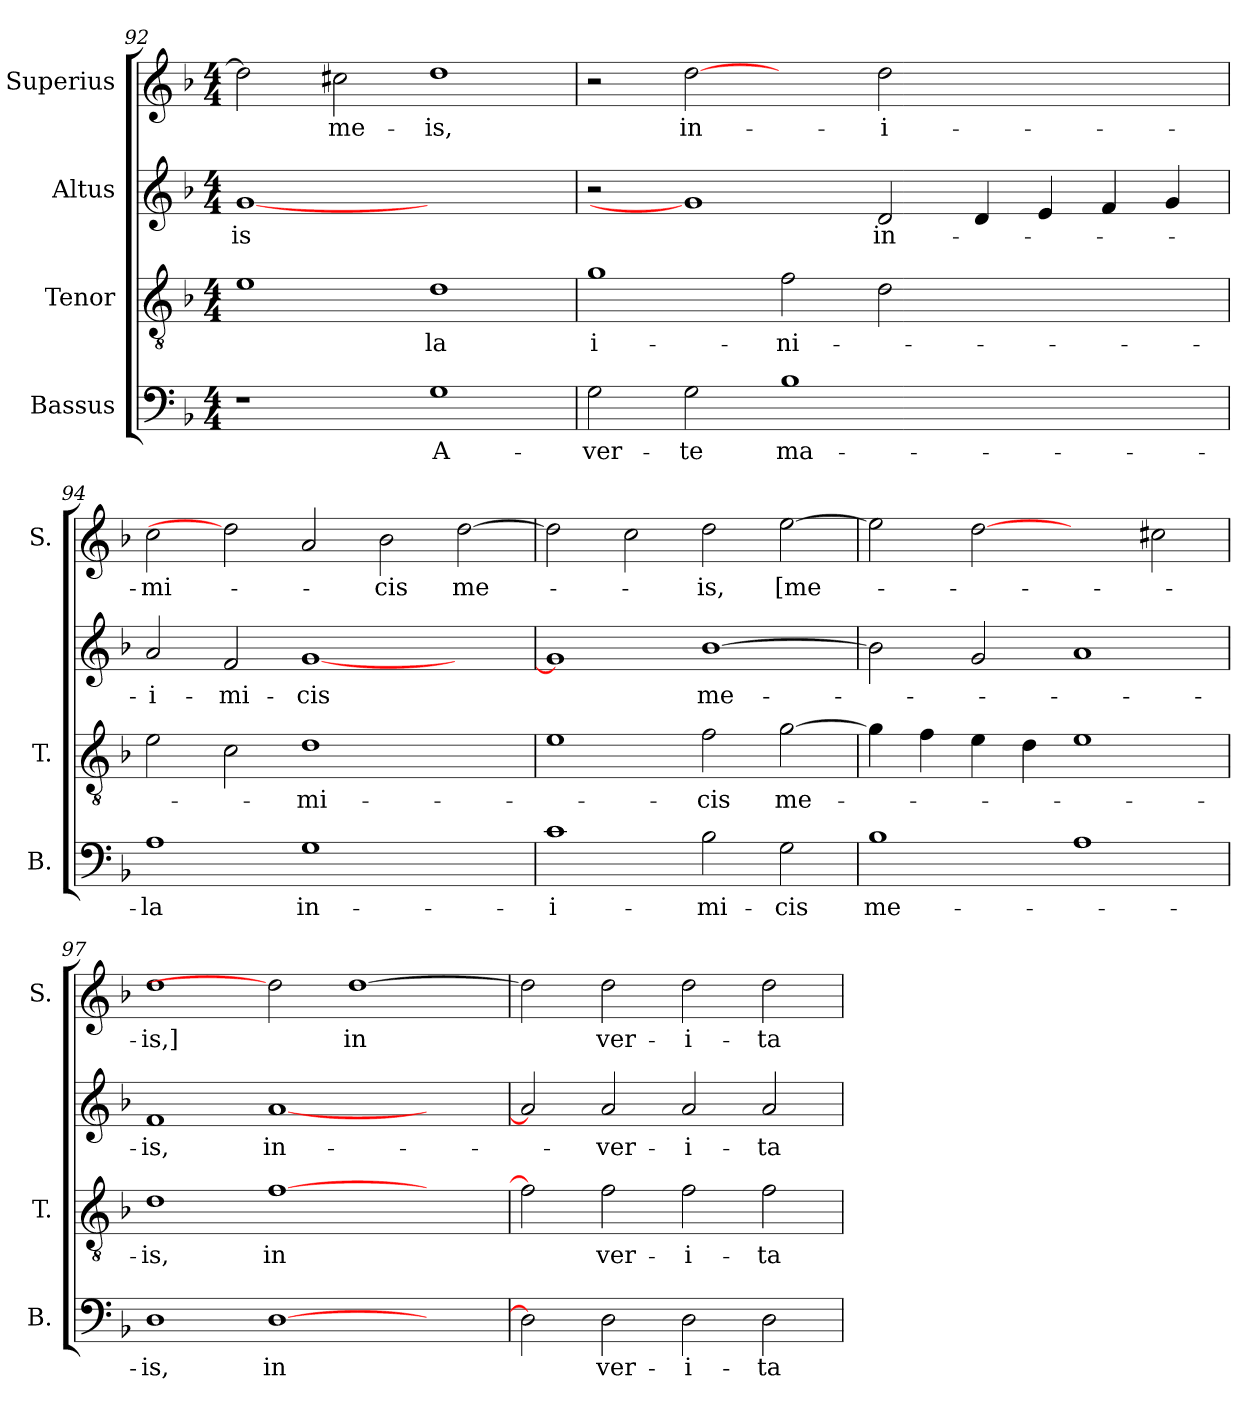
**kern	**text	**kern	**text	**kern	**text	**kern	**text
*part4	*part4	*part3	*part3	*part2	*part2	*part1	*part1
*staff4	*staff4	*staff3	*staff3	*staff2	*staff2	*staff1	*staff1
*I"Bassus	*	*I"Tenor	*	*I"Altus	*	*I"Superius	*
*I'B.	*	*I'T.	*	*	*	*I'S.	*
!!LO:PB:g=z
*clefF4	*	*clefGv2	*	*clefG2	*	*clefG2	*
*	*	*ITrd7c12	*	*	*	*	*
*k[b-]	*	*k[b-]	*	*k[b-]	*	*k[b-]	*
*F:	*	*F:	*	*F:	*	*F:	*
*M4/4	*	*M4/4	*	*M4/4	*	*M4/4	*
=92	=92	=92	=92	=92	=92	=92	=92
!	!	!	!	!	!LO:LY:b:color=#000000	!	!
1r	.	1Ei	.	[1gi	-is	2ddi\]	.
!	!	!	!	!	!	!	!LO:LY:b:color=#000000
.	.	.	.	.	.	2cc#Xi\	me-
!	!LO:LY:b:color=#000000	!	!	!	!	!	!
!	!	!	!LO:LY:b:color=#000000	!	!	!	!
!	!	!	!	!	!	!	!LO:LY:b:color=#000000
1Gi	A-	1Di	-la	1ryy	.	1ddi	-is,
=93	=93	=93	=93	=93	=93	=93	=93
!	!LO:LY:b:color=#000000	!	!	!	!	!	!
!	!	!	!LO:LY:b:color=#000000	!	!	!	!
2Gi\	-ver-	1Gi	i-	2r	.	2r	.
!	!LO:LY:b:color=#000000	!	!	!	!	!	!
!	!	!	!	!	!	!	!LO:LY:b:color=#000000
2Gi\	-te	.	.	1gi]	.	[2ddi	in-
!	!LO:LY:b:color=#000000	!	!	!	!	!	!
!	!	!	!LO:LY:b:color=#000000	!	!	!	!
1B-i	ma-	2Fi\	-ni-	.	.	2ryy	.
!	!	!	!	!	!LO:LY:b:color=#000000	!	!
!	!	!	!	!	!	!	!LO:LY:b:color=#000000
.	.	2Di\	.	2di/	in-	2ddi\	-i-
1ryy	.	1ryy	.	4di/	.	1ryy	.
.	.	.	.	4ei/	.	.	.
.	.	.	.	4fi/	.	.	.
.	.	.	.	4gi/	.	.	.
=94	=94	=94	=94	=94	=94	=94	=94
!	!LO:LY:b:color=#000000	!	!	!	!	!	!
!	!	!	!	!	!LO:LY:b:color=#000000	!	!
!	!	!	!	!	!	!	!LO:LY:b:color=#000000
1Ai	-la	2Ei\	.	2ai/	-i-	2cci\	-mi-
!	!	!	!	!	!LO:LY:b:color=#000000	!	!
.	.	2Ci\	.	2fi/	-mi-	2ddi]	.
!	!LO:LY:b:color=#000000	!	!	!	!	!	!
!	!	!	!LO:LY:b:color=#000000	!	!	!	!
!	!	!	!	!	!LO:LY:b:color=#000000	!	!
1Gi	in-	1Di	-mi-	[<1gi	-cis	2ai/	.
!	!	!	!	!	!	!	!LO:LY:b:color=#000000
.	.	.	.	.	.	2b-i\	-cis
!	!	!	!	!	!	!	!LO:LY:b:color=#000000
2ryy	.	2ryy	.	2ryy	.	[>2ddi\	me-
=95	=95	=95	=95	=95	=95	=95	=95
!	!LO:LY:b:color=#000000	!	!	!	!	!	!
1ci	-i-	1Ei	.	1gi]	.	2ddi\]	.
.	.	.	.	.	.	2cci\	.
!	!LO:LY:b:color=#000000	!	!	!	!	!	!
!	!	!	!LO:LY:b:color=#000000	!	!	!	!
!	!	!	!	!	!LO:LY:b:color=#000000	!	!
!	!	!	!	!	!	!	!LO:LY:b:color=#000000
2B-i\	-mi-	2Fi\	-cis	[>1b-i	me-	2ddi\	-is,
!	!LO:LY:b:color=#000000	!	!	!	!	!	!
!	!	!	!LO:LY:b:color=#000000	!	!	!	!
!	!	!	!	!	!	!	!LO:LY:b:color=#000000
2Gi\	-cis	[>2Gi\	me-	.	.	[>2eei\	[me-
=96	=96	=96	=96	=96	=96	=96	=96
!	!LO:LY:b:color=#000000	!	!	!	!	!	!
1B-i	me-	4Gi\]	.	2b-i\]	.	2eei\]	.
.	.	4Fi\	.	.	.	.	.
.	.	4Ei\	.	2gi/	.	[2ddi	.
.	.	4Di\	.	.	.	.	.
1Ai	.	1Ei	.	1ai	.	2ryy	.
.	.	.	.	.	.	2cc#Xi\	.
!!LO:LB:g=z
=97	=97	=97	=97	=97	=97	=97	=97
!	!LO:LY:b:color=#000000	!	!	!	!	!	!
!	!	!	!LO:LY:b:color=#000000	!	!	!	!
!	!	!	!	!	!LO:LY:b:color=#000000	!	!
!	!	!	!	!	!	!	!LO:LY:b:color=#000000
1Di	-is,	1Di	-is,	1fi	-is,	1ddi	-is,]
!	!LO:LY:b:color=#000000	!	!	!	!	!	!
!	!	!	!LO:LY:b:color=#000000	!	!	!	!
!	!	!	!	!	!LO:LY:b:color=#000000	!	!
[>1Di	in	[>1Fi	in	[<1ai	in-	2ddi]	.
!	!	!	!	!	!	!	!LO:LY:b:color=#000000
.	.	.	.	.	.	[>1ddi	in
2ryy	.	2ryy	.	2ryy	.	.	.
=98	=98	=98	=98	=98	=98	=98	=98
2Di\]	.	2Fi\]	.	2ai/]	.	2ddi\]	.
!	!LO:LY:b:color=#000000	!	!	!	!	!	!
!	!	!	!LO:LY:b:color=#000000	!	!	!	!
!	!	!	!	!	!LO:LY:b:color=#000000	!	!
!	!	!	!	!	!	!	!LO:LY:b:color=#000000
2Di\	ver-	2Fi\	ver-	2ai/	-ver-	2ddi\	ver-
!	!LO:LY:b:color=#000000	!	!	!	!	!	!
!	!	!	!LO:LY:b:color=#000000	!	!	!	!
!	!	!	!	!	!LO:LY:b:color=#000000	!	!
!	!	!	!	!	!	!	!LO:LY:b:color=#000000
2Di\	-i-	2Fi\	-i-	2ai/	-i-	2ddi\	-i-
!	!LO:LY:b:color=#000000	!	!	!	!	!	!
!	!	!	!LO:LY:b:color=#000000	!	!	!	!
!	!	!	!	!	!LO:LY:b:color=#000000	!	!
!	!	!	!	!	!	!	!LO:LY:b:color=#000000
2Di\	-ta-	2Fi\	-ta-	2ai/	-ta-	2ddi\	-ta-
=	=	=	=	=	=	=	=
*-	*-	*-	*-	*-	*-	*-	*-
